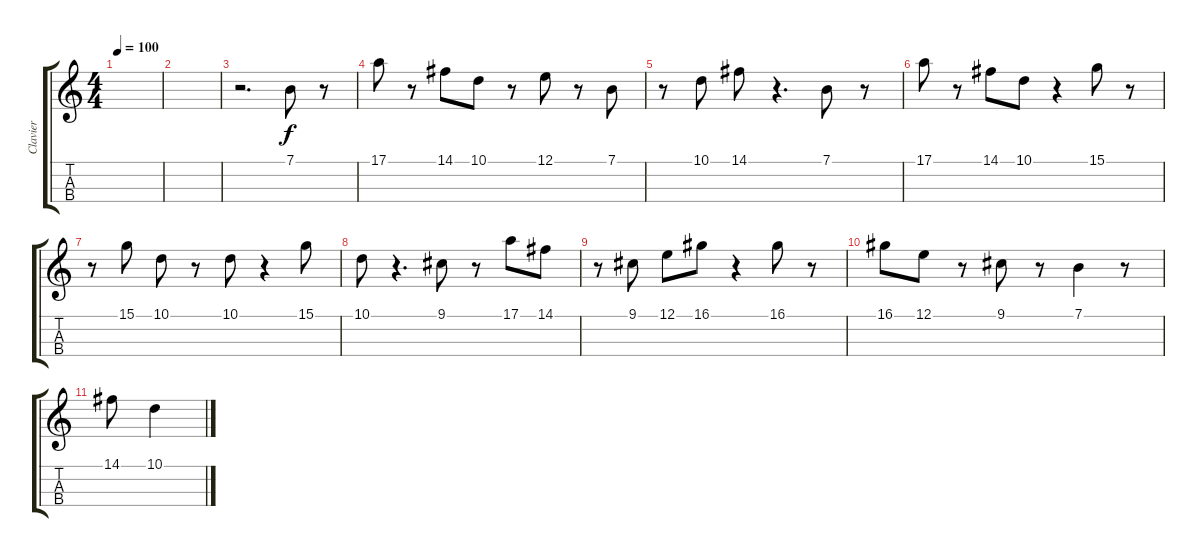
\track ("Clavier" "Clavier") {instrument lead1square}
\staff {score tabs}
\tuning (E4 B3 G3 D3) {hide}
\ts (4 4)
\tempo 100
\clef g2
\ks c
|
|
r.2{d} 7.1.8 r.8 |
17.1.8 r.8 14.1.8 10.1.8 r.8 12.1.8 r.8 7.1.8 |
r.8 10.1.8 14.1.8 r.4{d} 7.1.8 r.8 |
17.1.8 r.8 14.1.8 10.1.8 r.4 15.1.8 r.8 |
r.8 15.1.8 10.1.8 r.8 10.1.8 r.4 15.1.8 |
10.1.8 r.4{d} 9.1.8 r.8 17.1.8 14.1.8 |
r.8 9.1.8 12.1.8 16.1.8 r.4 16.1.8 r.8 |
16.1.8 12.1.8 r.8 9.1.8 r.8 7.1.4 r.8 |
14.1.8 10.1.4
